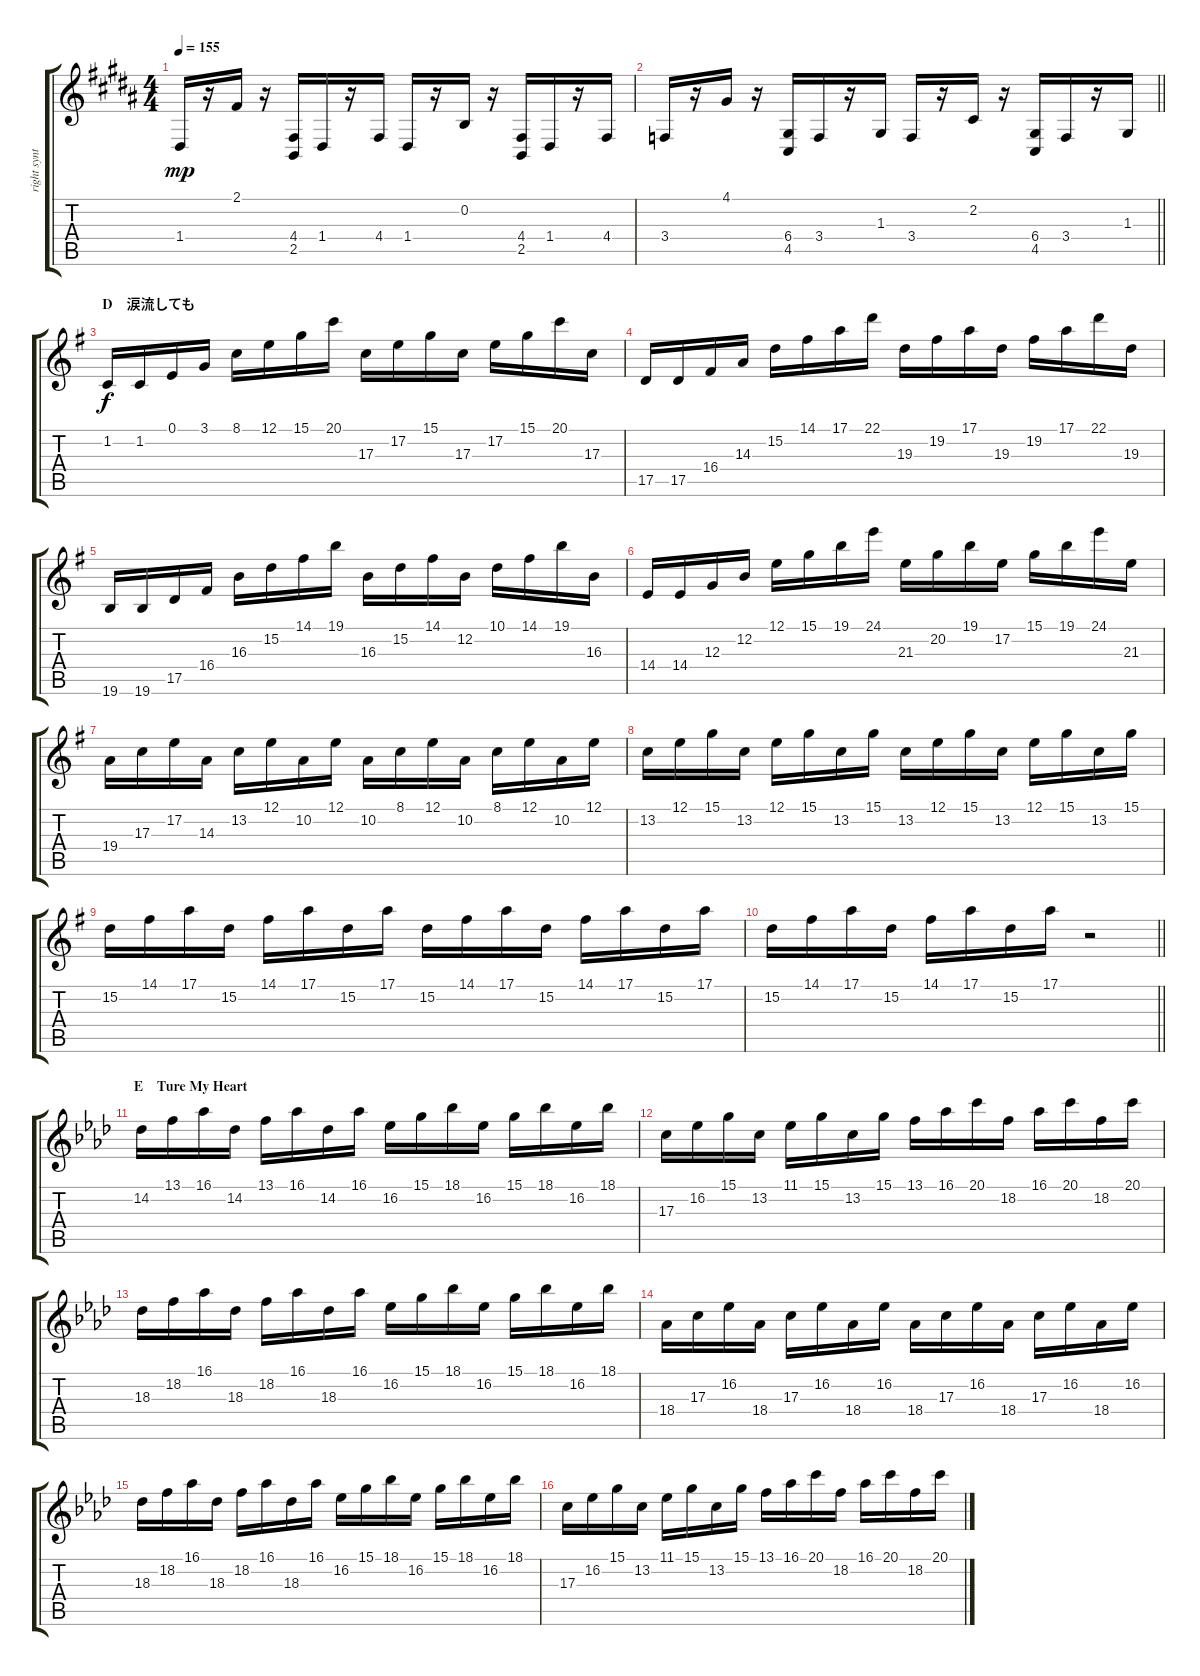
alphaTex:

\track ("right synth1" "right synt") {instrument tremolostrings}
\staff {score tabs}
\tuning (E4 B3 G3 D3 A2 E2) {hide}
\ts (4 4)
\tempo 155
\clef g2
\ks b
1.4.16{dy mp} r.16 2.1.16 r.16 (4.4 2.5).16 1.4.16 r.16 4.4.16 1.4.16 r.16 0.2.16 r.16 (4.4 2.5).16 1.4.16 r.16 4.4.16 |
\barLineRight lightlight
3.4.16 r.16 4.1.16 r.16 (6.4 4.5).16 3.4.16 r.16 1.3.16 3.4.16 r.16 2.2.16 r.16 (6.4 4.5).16 3.4.16 r.16 1.3.16 |
\section ("" "D　涙流しても")
\ks g
1.2.16{dy f} 1.2.16 0.1.16 3.1.16 8.1.16 12.1.16 15.1.16 20.1.16 17.3.16 17.2.16 15.1.16 17.3.16 17.2.16 15.1.16 20.1.16 17.3.16 |
17.5.16 17.5.16 16.4.16 14.3.16 15.2.16 14.1.16 17.1.16 22.1.16 19.3.16 19.2.16 17.1.16 19.3.16 19.2.16 17.1.16 22.1.16 19.3.16 |
19.6.16 19.6.16 17.5.16 16.4.16 16.3.16 15.2.16 14.1.16 19.1.16 16.3.16 15.2.16 14.1.16 12.2.16 10.1.16 14.1.16 19.1.16 16.3.16 |
14.4.16 14.4.16 12.3.16 12.2.16 12.1.16 15.1.16 19.1.16 24.1.16 21.3.16 20.2.16 19.1.16 17.2.16 15.1.16 19.1.16 24.1.16 21.3.16 |
19.4.16 17.3.16 17.2.16 14.3.16 13.2.16 12.1.16 10.2.16 12.1.16 10.2.16 8.1.16 12.1.16 10.2.16 8.1.16 12.1.16 10.2.16 12.1.16 |
13.2.16 12.1.16 15.1.16 13.2.16 12.1.16 15.1.16 13.2.16 15.1.16 13.2.16 12.1.16 15.1.16 13.2.16 12.1.16 15.1.16 13.2.16 15.1.16 |
15.2.16 14.1.16 17.1.16 15.2.16 14.1.16 17.1.16 15.2.16 17.1.16 15.2.16 14.1.16 17.1.16 15.2.16 14.1.16 17.1.16 15.2.16 17.1.16 |
\barLineRight lightlight
15.2.16 14.1.16 17.1.16 15.2.16 14.1.16 17.1.16 15.2.16 17.1.16 r.2 |
\section ("" "E　Ture My Heart")
\ks ab
14.2.16 13.1.16 16.1.16 14.2.16 13.1.16 16.1.16 14.2.16 16.1.16 16.2.16 15.1.16 18.1.16 16.2.16 15.1.16 18.1.16 16.2.16 18.1.16 |
17.3.16 16.2.16 15.1.16 13.2.16 11.1.16 15.1.16 13.2.16 15.1.16 13.1.16 16.1.16 20.1.16 18.2.16 16.1.16 20.1.16 18.2.16 20.1.16 |
18.3.16 18.2.16 16.1.16 18.3.16 18.2.16 16.1.16 18.3.16 16.1.16 16.2.16 15.1.16 18.1.16 16.2.16 15.1.16 18.1.16 16.2.16 18.1.16 |
18.4.16 17.3.16 16.2.16 18.4.16 17.3.16 16.2.16 18.4.16 16.2.16 18.4.16 17.3.16 16.2.16 18.4.16 17.3.16 16.2.16 18.4.16 16.2.16 |
18.3.16 18.2.16 16.1.16 18.3.16 18.2.16 16.1.16 18.3.16 16.1.16 16.2.16 15.1.16 18.1.16 16.2.16 15.1.16 18.1.16 16.2.16 18.1.16 |
17.3.16 16.2.16 15.1.16 13.2.16 11.1.16 15.1.16 13.2.16 15.1.16 13.1.16 16.1.16 20.1.16 18.2.16 16.1.16 20.1.16 18.2.16 20.1.16
